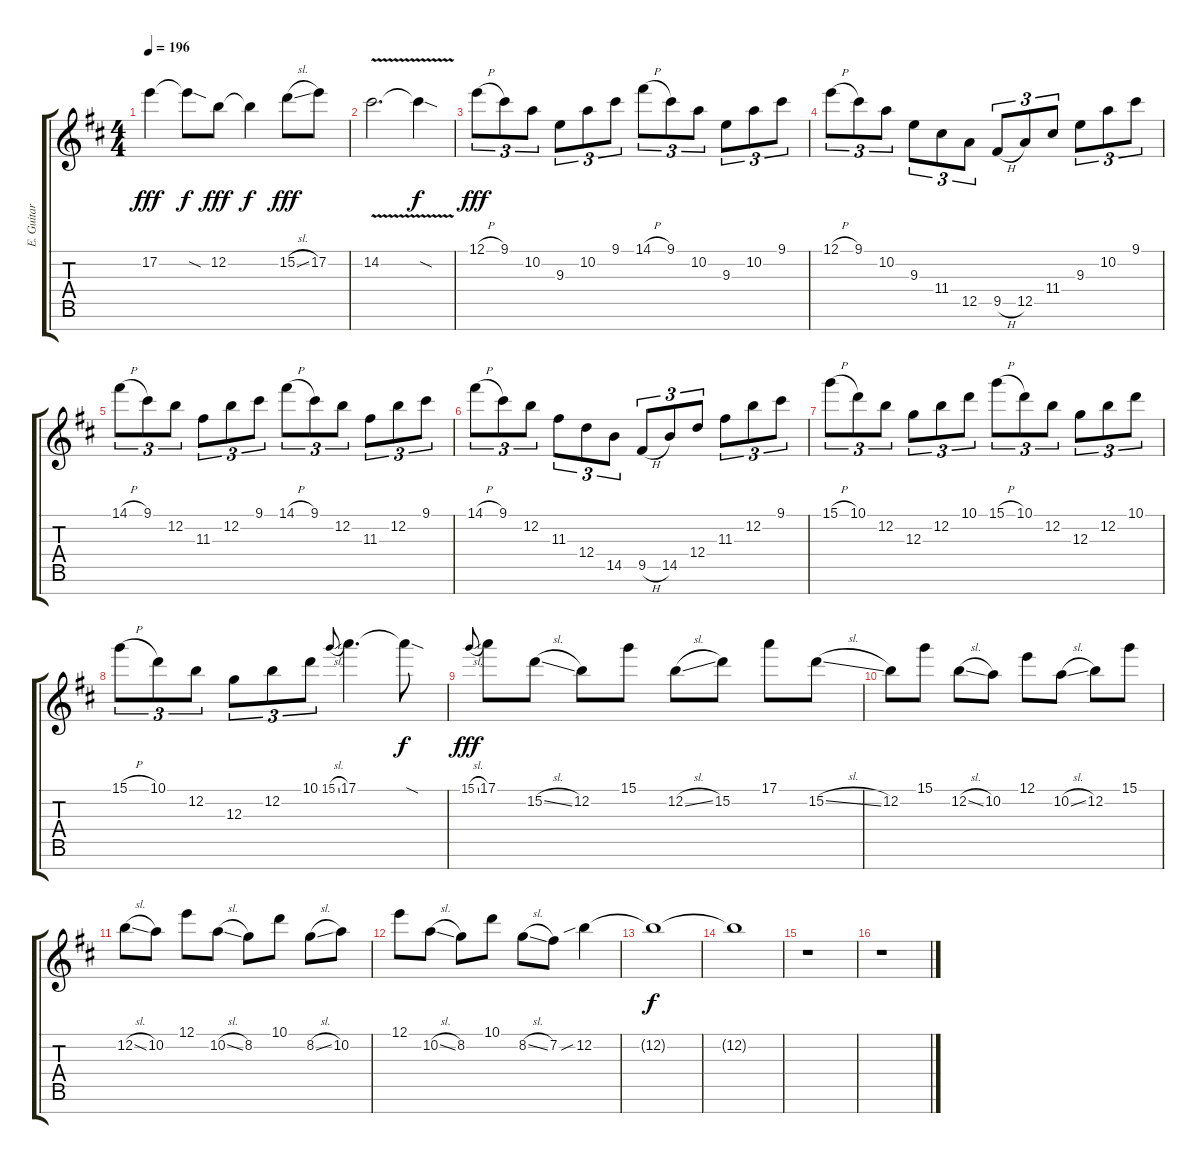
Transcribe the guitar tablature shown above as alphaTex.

\track ("E. Guitar III" "E. Guitar ") {instrument overdrivenguitar}
\staff {score tabs}
\tuning (E4 B3 G3 D3 A2 E2 B1) {hide}
\ts (4 4)
\tempo 196
\clef g2
\ks d
17.2.4{dy fff} 17.2{sod t}.8{dy f} 12.2.8{dy fff} 12.2{t}.4{dy f} 15.2{sl}.8{dy fff} 17.2.8 |
14.2{v}.2{d} 14.2{sod t}.4{dy f} |
12.1{h}.8{tu (3 2) dy fff} 9.1.8{tu (3 2)} 10.2.8{tu (3 2)} 9.3.8{tu (3 2)} 10.2.8{tu (3 2)} 9.1.8{tu (3 2)} 14.1{h}.8{tu (3 2)} 9.1.8{tu (3 2)} 10.2.8{tu (3 2)} 9.3.8{tu (3 2)} 10.2.8{tu (3 2)} 9.1.8{tu (3 2)} |
12.1{h}.8{tu (3 2)} 9.1.8{tu (3 2)} 10.2.8{tu (3 2)} 9.3.8{tu (3 2)} 11.4.8{tu (3 2)} 12.5.8{tu (3 2)} 9.5{h}.8{tu (3 2)} 12.5.8{tu (3 2)} 11.4.8{tu (3 2)} 9.3.8{tu (3 2)} 10.2.8{tu (3 2)} 9.1.8{tu (3 2)} |
14.1{h}.8{tu (3 2)} 9.1.8{tu (3 2)} 12.2.8{tu (3 2)} 11.3.8{tu (3 2)} 12.2.8{tu (3 2)} 9.1.8{tu (3 2)} 14.1{h}.8{tu (3 2)} 9.1.8{tu (3 2)} 12.2.8{tu (3 2)} 11.3.8{tu (3 2)} 12.2.8{tu (3 2)} 9.1.8{tu (3 2)} |
14.1{h}.8{tu (3 2)} 9.1.8{tu (3 2)} 12.2.8{tu (3 2)} 11.3.8{tu (3 2)} 12.4.8{tu (3 2)} 14.5.8{tu (3 2)} 9.5{h}.8{tu (3 2)} 14.5.8{tu (3 2)} 12.4.8{tu (3 2)} 11.3.8{tu (3 2)} 12.2.8{tu (3 2)} 9.1.8{tu (3 2)} |
15.1{h}.8{tu (3 2)} 10.1.8{tu (3 2)} 12.2.8{tu (3 2)} 12.3.8{tu (3 2)} 12.2.8{tu (3 2)} 10.1.8{tu (3 2)} 15.1{h}.8{tu (3 2)} 10.1.8{tu (3 2)} 12.2.8{tu (3 2)} 12.3.8{tu (3 2)} 12.2.8{tu (3 2)} 10.1.8{tu (3 2)} |
15.1{h}.8{tu (3 2)} 10.1.8{tu (3 2)} 12.2.8{tu (3 2)} 12.3.8{tu (3 2)} 12.2.8{tu (3 2)} 10.1.8{tu (3 2)} 15.1{sl}.8{gr onbeat} 17.1.4{d} 17.1{sod t}.8{dy f} |
15.1{sl}.8{gr onbeat dy fff} 17.1.8 15.2{sl}.8 12.2.8 15.1.8 12.2{sl}.8 15.2.8 17.1.8 15.2{sl}.8 |
12.2.8 15.1.8 12.2{sl}.8 10.2.8 12.1.8 10.2{sl}.8 12.2.8 15.1.8 |
12.2{sl}.8 10.2.8 12.1.8 10.2{sl}.8 8.2.8 10.1.8 8.2{sl}.8 10.2.8 |
12.1.8 10.2{sl}.8 8.2.8 10.1.8 8.2{sl}.8 7.2.8 12.2{sib}.4 |
12.2{t}.1{dy f} |
12.2{t}.1 |
r.1 |
r.1
